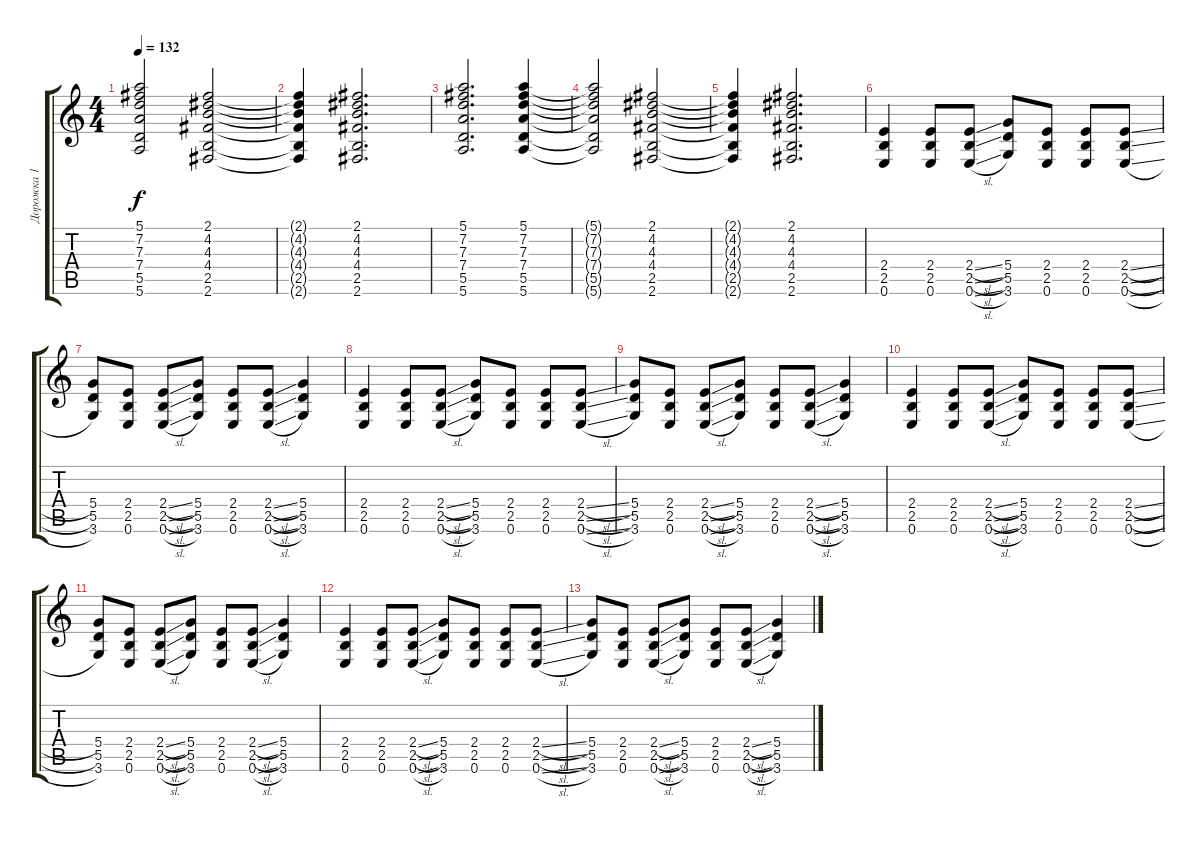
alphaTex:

\track ("Дорожка 1" "Дорожка 1") {instrument overdrivenguitar}
\staff {score tabs}
\tuning (E4 B3 G3 D3 A2 E2) {hide}
\ts (4 4)
\tempo 132
\clef g2
\ks c
(5.1{t} 7.2{t} 7.3{t} 7.4{t} 5.5{t} 5.6{t}).2{dy f} (2.1 4.2 4.3 4.4 2.5 2.6).2 |
(2.1{t} 4.2{t} 4.3{t} 4.4{t} 2.5{t} 2.6{t}).4 (2.1 4.2 4.3 4.4 2.5 2.6).2{d} |
(5.1 7.2 7.3 7.4 5.5 5.6).2{d} (5.1 7.2 7.3 7.4 5.5 5.6).4 |
(5.1{t} 7.2{t} 7.3{t} 7.4{t} 5.5{t} 5.6{t}).2 (2.1 4.2 4.3 4.4 2.5 2.6).2 |
(2.1{t} 4.2{t} 4.3{t} 4.4{t} 2.5{t} 2.6{t}).4 (2.1 4.2 4.3 4.4 2.5 2.6).2{d} |
(2.4 2.5 0.6).4 (2.4 2.5 0.6).8 (2.4{sl} 2.5{sl} 0.6{sl}).8 (5.4 5.5 3.6).8 (2.4 2.5 0.6).8 (2.4 2.5 0.6).8 (2.4{sl} 2.5{sl} 0.6{sl}).8 |
(5.4 5.5 3.6).8 (2.4 2.5 0.6).8 (2.4{sl} 2.5{sl} 0.6{sl}).8 (5.4 5.5 3.6).8 (2.4 2.5 0.6).8 (2.4{sl} 2.5{sl} 0.6{sl}).8 (5.4 5.5 3.6).4 |
(2.4 2.5 0.6).4 (2.4 2.5 0.6).8 (2.4{sl} 2.5{sl} 0.6{sl}).8 (5.4 5.5 3.6).8 (2.4 2.5 0.6).8 (2.4 2.5 0.6).8 (2.4{sl} 2.5{sl} 0.6{sl}).8 |
(5.4 5.5 3.6).8 (2.4 2.5 0.6).8 (2.4{sl} 2.5{sl} 0.6{sl}).8 (5.4 5.5 3.6).8 (2.4 2.5 0.6).8 (2.4{sl} 2.5{sl} 0.6{sl}).8 (5.4 5.5 3.6).4 |
(2.4 2.5 0.6).4 (2.4 2.5 0.6).8 (2.4{sl} 2.5{sl} 0.6{sl}).8 (5.4 5.5 3.6).8 (2.4 2.5 0.6).8 (2.4 2.5 0.6).8 (2.4{sl} 2.5{sl} 0.6{sl}).8 |
(5.4 5.5 3.6).8 (2.4 2.5 0.6).8 (2.4{sl} 2.5{sl} 0.6{sl}).8 (5.4 5.5 3.6).8 (2.4 2.5 0.6).8 (2.4{sl} 2.5{sl} 0.6{sl}).8 (5.4 5.5 3.6).4 |
(2.4 2.5 0.6).4 (2.4 2.5 0.6).8 (2.4{sl} 2.5{sl} 0.6{sl}).8 (5.4 5.5 3.6).8 (2.4 2.5 0.6).8 (2.4 2.5 0.6).8 (2.4{sl} 2.5{sl} 0.6{sl}).8 |
(5.4 5.5 3.6).8 (2.4 2.5 0.6).8 (2.4{sl} 2.5{sl} 0.6{sl}).8 (5.4 5.5 3.6).8 (2.4 2.5 0.6).8 (2.4{sl} 2.5{sl} 0.6{sl}).8 (5.4 5.5 3.6).4
